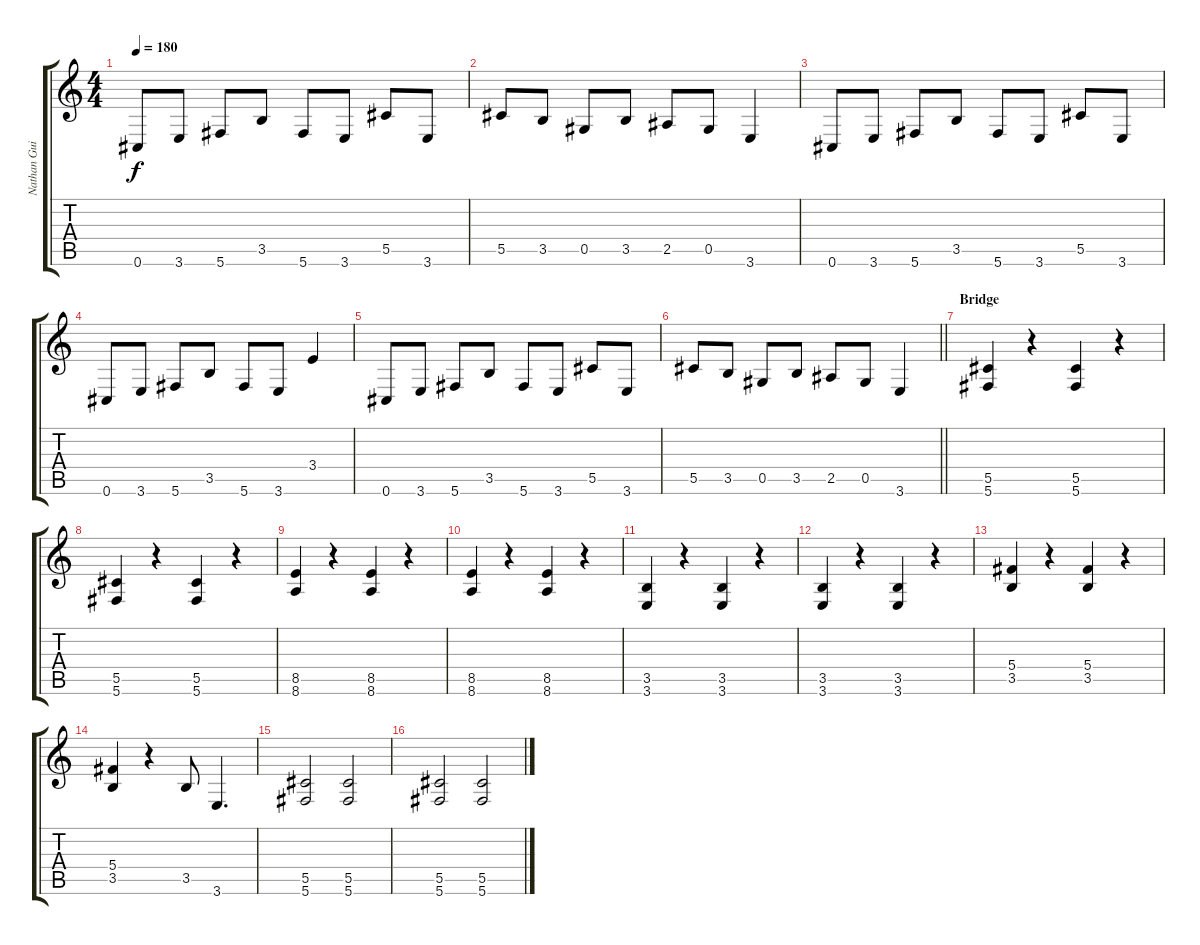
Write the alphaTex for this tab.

\track ("Nathan Guitar" "Nathan Gui") {instrument distortionguitar}
\staff {score tabs}
\tuning (Eb4 Bb3 Gb3 Db3 Ab2 Db2) {hide}
\ts (4 4)
\tempo 180
\clef g2
\ks c
0.6.8{dy f} 3.6.8 5.6.8 3.5.8 5.6.8 3.6.8 5.5.8 3.6.8 |
5.5.8 3.5.8 0.5.8 3.5.8 2.5.8 0.5.8 3.6.4 |
0.6.8 3.6.8 5.6.8 3.5.8 5.6.8 3.6.8 5.5.8 3.6.8 |
0.6.8 3.6.8 5.6.8 3.5.8 5.6.8 3.6.8 3.4.4 |
0.6.8 3.6.8 5.6.8 3.5.8 5.6.8 3.6.8 5.5.8 3.6.8 |
\barLineRight lightlight
5.5.8 3.5.8 0.5.8 3.5.8 2.5.8 0.5.8 3.6.4 |
\section ("" "Bridge")
(5.5 5.6).4 r.4 (5.5 5.6).4 r.4 |
(5.5 5.6).4 r.4 (5.5 5.6).4 r.4 |
(8.5 8.6).4 r.4 (8.5 8.6).4 r.4 |
(8.5 8.6).4 r.4 (8.5 8.6).4 r.4 |
(3.5 3.6).4 r.4 (3.5 3.6).4 r.4 |
(3.5 3.6).4 r.4 (3.5 3.6).4 r.4 |
(5.4 3.5).4 r.4 (5.4 3.5).4 r.4 |
(5.4 3.5).4 r.4 3.5.8 3.6.4{d} |
(5.5 5.6).2 (5.5 5.6).2 |
(5.5 5.6).2 (5.5 5.6).2
